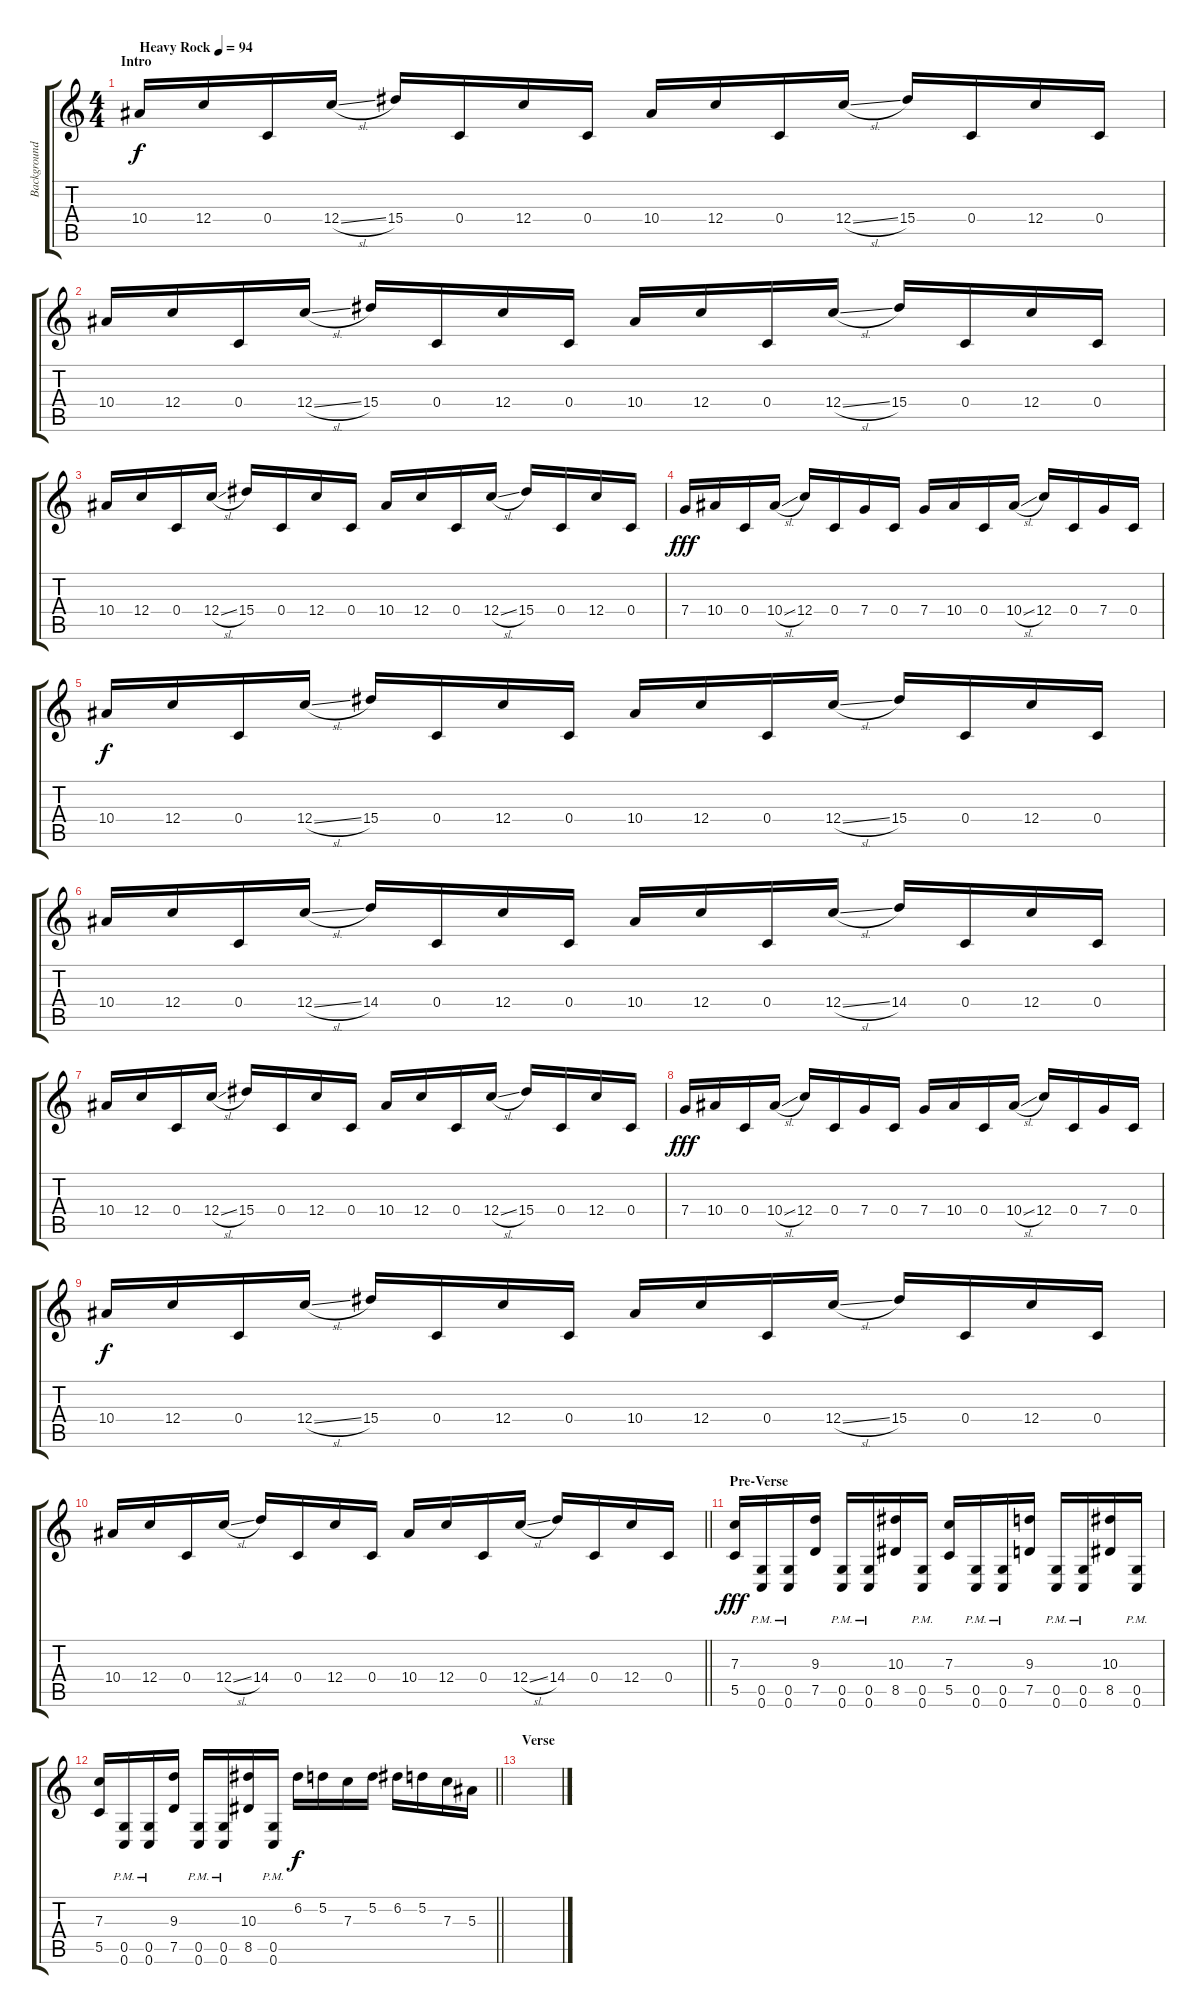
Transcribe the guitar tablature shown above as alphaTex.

\track ("Background Guitar (Dan Jacobs)" "Background") {instrument distortionguitar}
\staff {score tabs}
\tuning (D4 A3 F3 C3 G2 C2) {hide}
\ts (4 4)
\section ("" "Intro")
\tempo (94 "Heavy Rock")
\clef g2
\ks c
10.4.16{dy f instrument distortionguitar} 12.4.16 0.4.16 12.4{sl}.16 15.4.16 0.4.16 12.4.16 0.4.16 10.4.16 12.4.16 0.4.16 12.4{sl}.16 15.4.16 0.4.16 12.4.16 0.4.16 |
10.4.16 12.4.16 0.4.16 12.4{sl}.16 15.4.16 0.4.16 12.4.16 0.4.16 10.4.16 12.4.16 0.4.16 12.4{sl}.16 15.4.16 0.4.16 12.4.16 0.4.16 |
10.4.16 12.4.16 0.4.16 12.4{sl}.16 15.4.16 0.4.16 12.4.16 0.4.16 10.4.16 12.4.16 0.4.16 12.4{sl}.16 15.4.16 0.4.16 12.4.16 0.4.16 |
7.4.16{dy fff} 10.4.16 0.4.16 10.4{sl}.16 12.4.16 0.4.16 7.4.16 0.4.16 7.4.16 10.4.16 0.4.16 10.4{sl}.16 12.4.16 0.4.16 7.4.16 0.4.16 |
10.4.16{dy f} 12.4.16 0.4.16 12.4{sl}.16 15.4.16 0.4.16 12.4.16 0.4.16 10.4.16 12.4.16 0.4.16 12.4{sl}.16 15.4.16 0.4.16 12.4.16 0.4.16 |
10.4.16 12.4.16 0.4.16 12.4{sl}.16 14.4.16 0.4.16 12.4.16 0.4.16 10.4.16 12.4.16 0.4.16 12.4{sl}.16 14.4.16 0.4.16 12.4.16 0.4.16 |
10.4.16 12.4.16 0.4.16 12.4{sl}.16 15.4.16 0.4.16 12.4.16 0.4.16 10.4.16 12.4.16 0.4.16 12.4{sl}.16 15.4.16 0.4.16 12.4.16 0.4.16 |
7.4.16{dy fff} 10.4.16 0.4.16 10.4{sl}.16 12.4.16 0.4.16 7.4.16 0.4.16 7.4.16 10.4.16 0.4.16 10.4{sl}.16 12.4.16 0.4.16 7.4.16 0.4.16 |
10.4.16{dy f} 12.4.16 0.4.16 12.4{sl}.16 15.4.16 0.4.16 12.4.16 0.4.16 10.4.16 12.4.16 0.4.16 12.4{sl}.16 15.4.16 0.4.16 12.4.16 0.4.16 |
\barLineRight lightlight
10.4.16 12.4.16 0.4.16 12.4{sl}.16 14.4.16 0.4.16 12.4.16 0.4.16 10.4.16 12.4.16 0.4.16 12.4{sl}.16 14.4.16 0.4.16 12.4.16 0.4.16 |
\section ("" "Pre-Verse")
(7.3 5.5).16{dy fff} (0.5{pm} 0.6{pm}).16 (0.5{pm} 0.6{pm}).16 (9.3 7.5).16 (0.5{pm} 0.6{pm}).16 (0.5{pm} 0.6{pm}).16 (10.3 8.5).16 (0.5{pm} 0.6{pm}).16 (7.3 5.5).16 (0.5{pm} 0.6{pm}).16 (0.5{pm} 0.6{pm}).16 (9.3 7.5).16 (0.5{pm} 0.6{pm}).16 (0.5{pm} 0.6{pm}).16 (10.3 8.5).16 (0.5{pm} 0.6{pm}).16 |
\barLineRight lightlight
(7.3 5.5).16 (0.5{pm} 0.6{pm}).16 (0.5{pm} 0.6{pm}).16 (9.3 7.5).16 (0.5{pm} 0.6{pm}).16 (0.5{pm} 0.6{pm}).16 (10.3 8.5).16 (0.5{pm} 0.6{pm}).16 6.2.16{dy f} 5.2.16 7.3.16 5.2.16 6.2.16 5.2.16 7.3.16 5.3.16 |
\section ("" "Verse")
